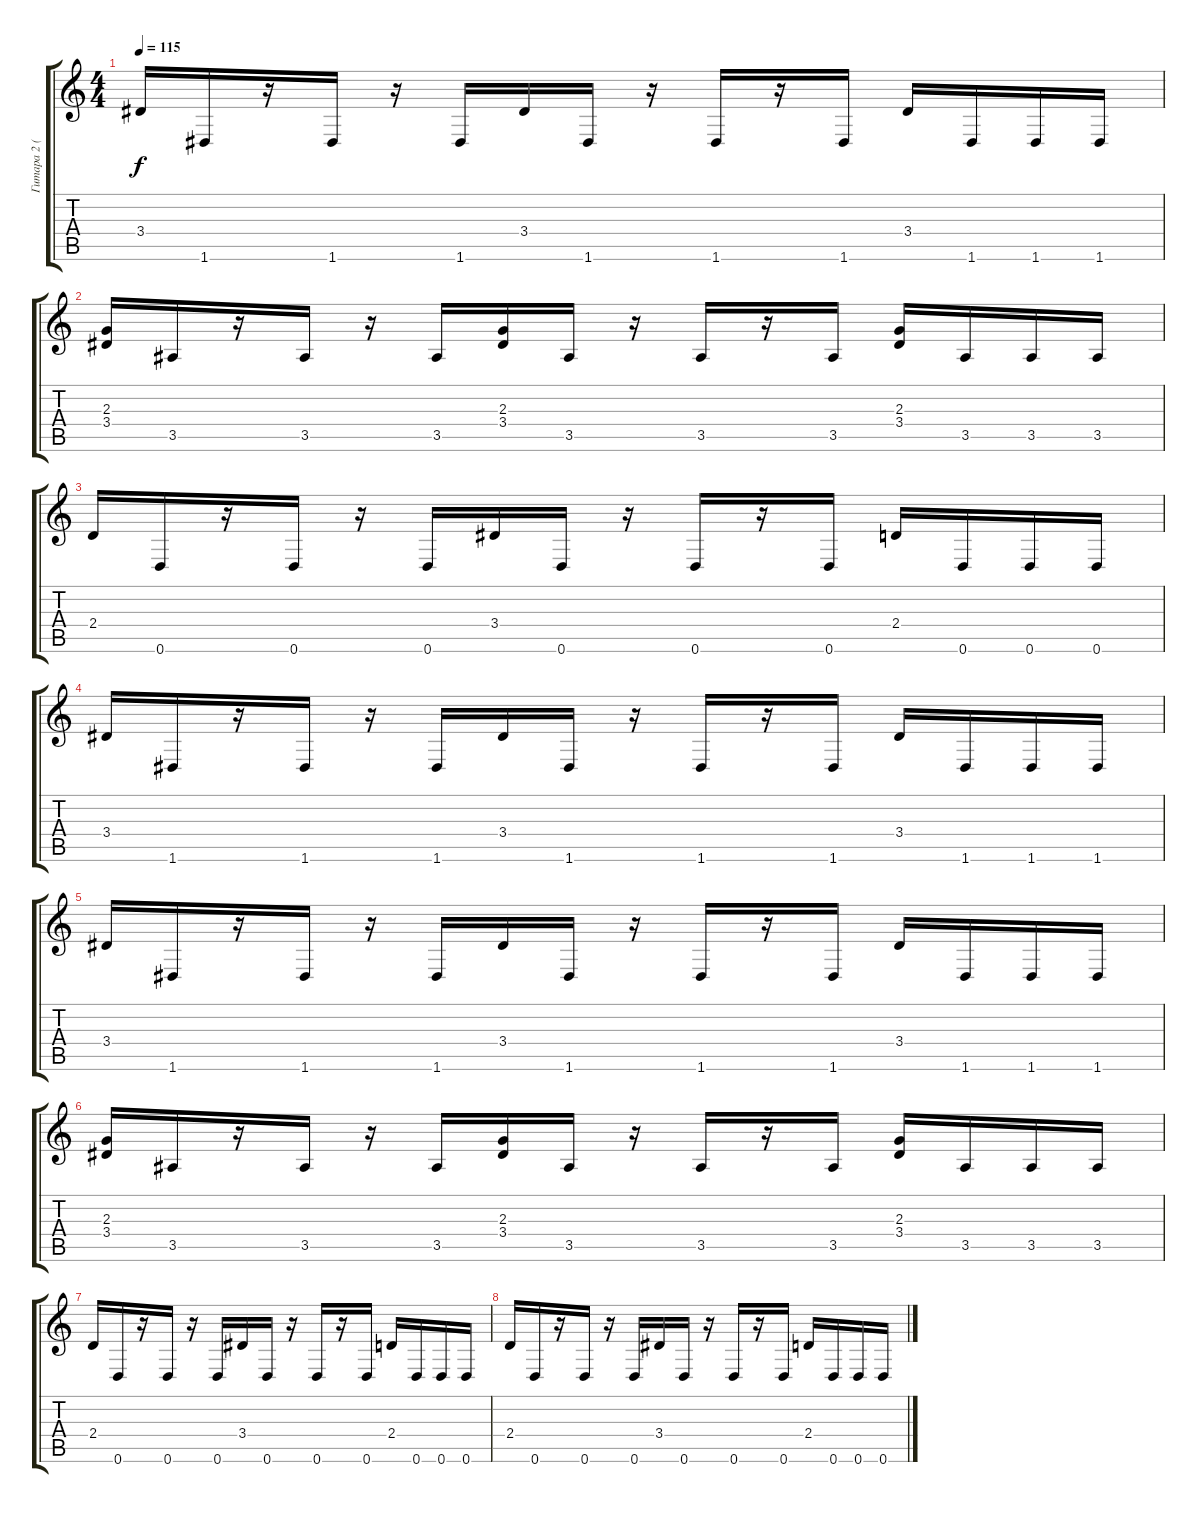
\track ("Гитара 2 (2)" "Гитара 2 (") {instrument acousticguitarsteel}
\staff {score tabs}
\tuning (D4 A3 F3 C3 G2 D2) {hide}
\ts (4 4)
\tempo 115
\clef g2
\ks c
3.4.16{dy f} 1.6.16 r.16 1.6.16 r.16 1.6.16 3.4.16 1.6.16 r.16 1.6.16 r.16 1.6.16 3.4.16 1.6.16 1.6.16 1.6.16 |
(2.3 3.4).16 3.5.16 r.16 3.5.16 r.16 3.5.16 (2.3 3.4).16 3.5.16 r.16 3.5.16 r.16 3.5.16 (2.3 3.4).16 3.5.16 3.5.16 3.5.16 |
2.4.16 0.6.16 r.16 0.6.16 r.16 0.6.16 3.4.16 0.6.16 r.16 0.6.16 r.16 0.6.16 2.4.16 0.6.16 0.6.16 0.6.16 |
3.4.16 1.6.16 r.16 1.6.16 r.16 1.6.16 3.4.16 1.6.16 r.16 1.6.16 r.16 1.6.16 3.4.16 1.6.16 1.6.16 1.6.16 |
3.4.16 1.6.16 r.16 1.6.16 r.16 1.6.16 3.4.16 1.6.16 r.16 1.6.16 r.16 1.6.16 3.4.16 1.6.16 1.6.16 1.6.16 |
(2.3 3.4).16 3.5.16 r.16 3.5.16 r.16 3.5.16 (2.3 3.4).16 3.5.16 r.16 3.5.16 r.16 3.5.16 (2.3 3.4).16 3.5.16 3.5.16 3.5.16 |
2.4.16 0.6.16 r.16 0.6.16 r.16 0.6.16 3.4.16 0.6.16 r.16 0.6.16 r.16 0.6.16 2.4.16 0.6.16 0.6.16 0.6.16 |
2.4.16 0.6.16 r.16 0.6.16 r.16 0.6.16 3.4.16 0.6.16 r.16 0.6.16 r.16 0.6.16 2.4.16 0.6.16 0.6.16 0.6.16
